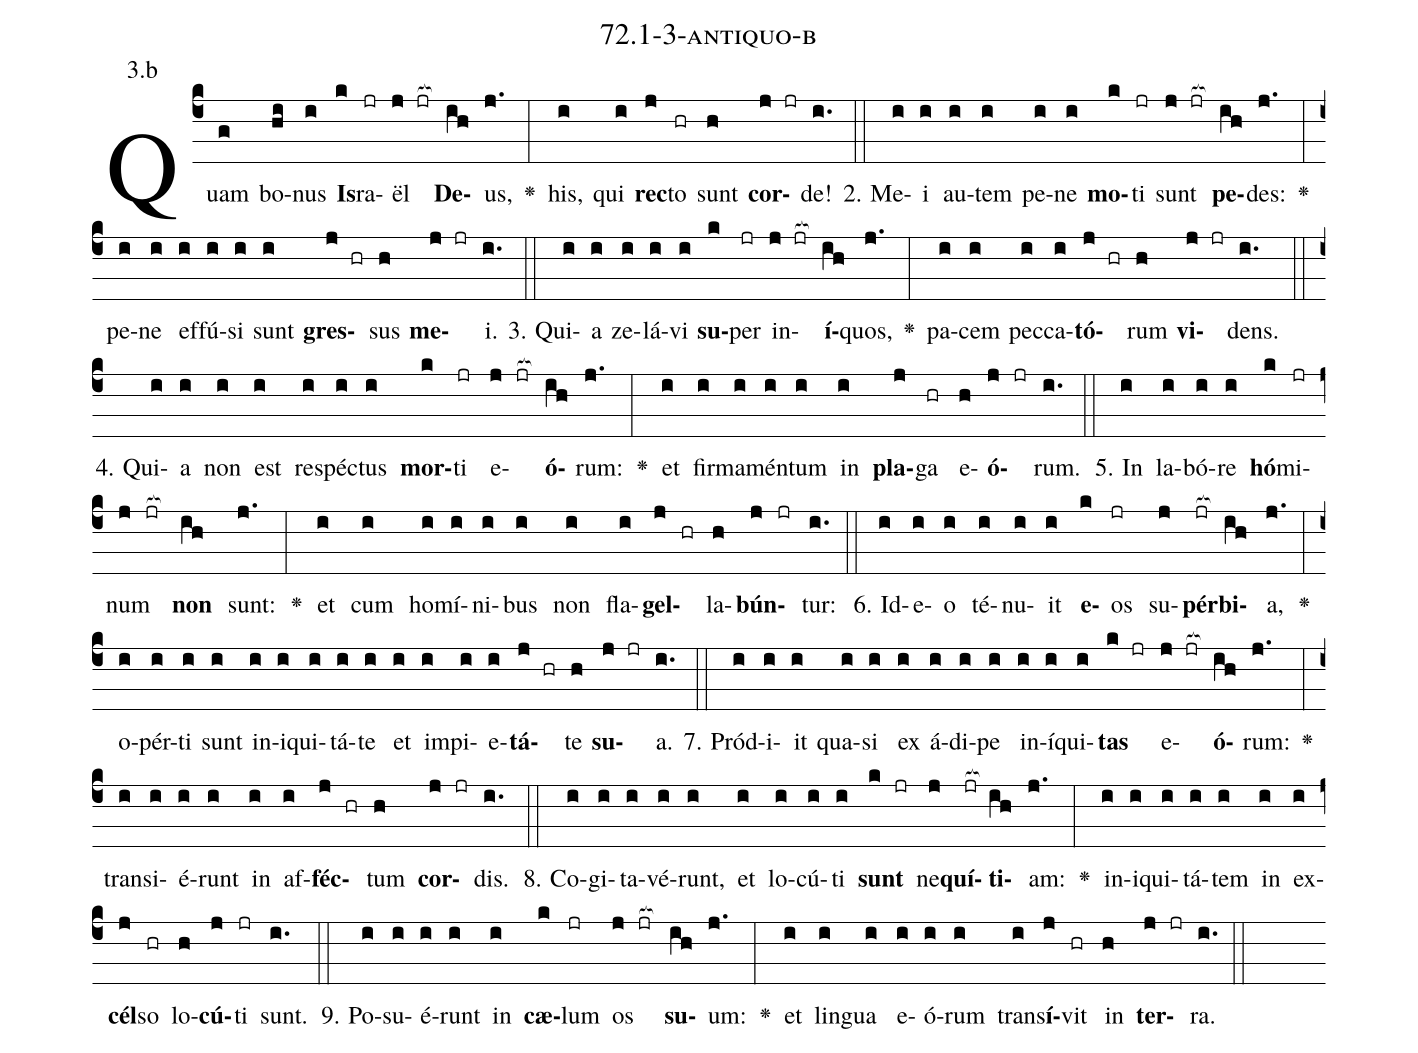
name: 72.1-3-antiquo-b;
annotation: 3.b;
%%
(c4)Quam(g) bo(hi)nus(i) <b>Is</b>(k)ra(jr)ël(j jr[ocb:1{]) <b>De</b>(ih[ocb:0}])us,(j.) <v>\greheightstar</v>(:) his,(i) qui(i) <b>rec</b>(j)to(hr) sunt(h) <b>cor</b>(j jr)de!(i.) (::)
2. Me(i)i(i) au(i)tem(i) pe(i)ne(i) <b>mo</b>(k)ti(jr) sunt(j jr[ocb:1{]) <b>pe</b>(ih[ocb:0}])des:(j.) <v>\greheightstar</v>(:) pe(i)ne(i) ef(i)fú(i)si(i) sunt(i) <b>gres</b>(j hr)sus(h) <b>me</b>(j jr)i.(i.) (::)
3. Qui(i)a(i) ze(i)lá(i)vi(i) <b>su</b>(k)per(jr) in(j jr[ocb:1{])<b>í</b>(ih[ocb:0}])quos,(j.) <v>\greheightstar</v>(:) pa(i)cem(i) pec(i)ca(i)<b>tó</b>(j hr)rum(h) <b>vi</b>(j jr)dens.(i.) (::)
4. Qui(i)a(i) non(i) est(i) re(i)spéc(i)tus(i) <b>mor</b>(k)ti(jr) e(j jr[ocb:1{])<b>ó</b>(ih[ocb:0}])rum:(j.) <v>\greheightstar</v>(:) et(i) fir(i)ma(i)mén(i)tum(i) in(i) <b>pla</b>(j)ga(hr) e(h)<b>ó</b>(j jr)rum.(i.) (::)
5. In(i) la(i)bó(i)re(i) <b>hó</b>(k)mi(jr)num(j jr[ocb:1{]) <b>non</b>(ih[ocb:0}]) sunt:(j.) <v>\greheightstar</v>(:) et(i) cum(i) ho(i)mí(i)ni(i)bus(i) non(i) fla(i)<b>gel</b>(j hr)la(h)<b>bún</b>(j jr)tur:(i.) (::)
6. Id(i)e(i)o(i) té(i)nu(i)it(i) <b>e</b>(k)os(jr) su(j)<b>pér</b>(jr[ocb:1{])<b>bi</b>(ih[ocb:0}])a,(j.) <v>\greheightstar</v>(:) o(i)pér(i)ti(i) sunt(i) in(i)i(i)qui(i)tá(i)te(i) et(i) im(i)pi(i)e(i)<b>tá</b>(j hr)te(h) <b>su</b>(j jr)a.(i.) (::)
7. Pród(i)i(i)it(i) qua(i)si(i) ex(i) á(i)di(i)pe(i) in(i)í(i)qui(i)<b>tas</b>(k jr) e(j jr[ocb:1{])<b>ó</b>(ih[ocb:0}])rum:(j.) <v>\greheightstar</v>(:) trans(i)i(i)é(i)runt(i) in(i) af(i)<b>féc</b>(j hr)tum(h) <b>cor</b>(j jr)dis.(i.) (::)
8. Co(i)gi(i)ta(i)vé(i)runt,(i) et(i) lo(i)cú(i)ti(i) <b>sunt</b>(k jr) ne(j)<b>quí</b>(jr[ocb:1{])<b>ti</b>(ih[ocb:0}])am:(j.) <v>\greheightstar</v>(:) in(i)i(i)qui(i)tá(i)tem(i) in(i) ex(i)<b>cél</b>(j)so(hr) lo(h)<b>cú</b>(j)ti(jr) sunt.(i.) (::)
9. Po(i)su(i)é(i)runt(i) in(i) <b>cæ</b>(k)lum(jr) os(j jr[ocb:1{]) <b>su</b>(ih[ocb:0}])um:(j.) <v>\greheightstar</v>(:) et(i) lin(i)gua(i) e(i)ó(i)rum(i) trans(i)<b>í</b>(j)vit(hr) in(h) <b>ter</b>(j jr)ra.(i.) (::)
